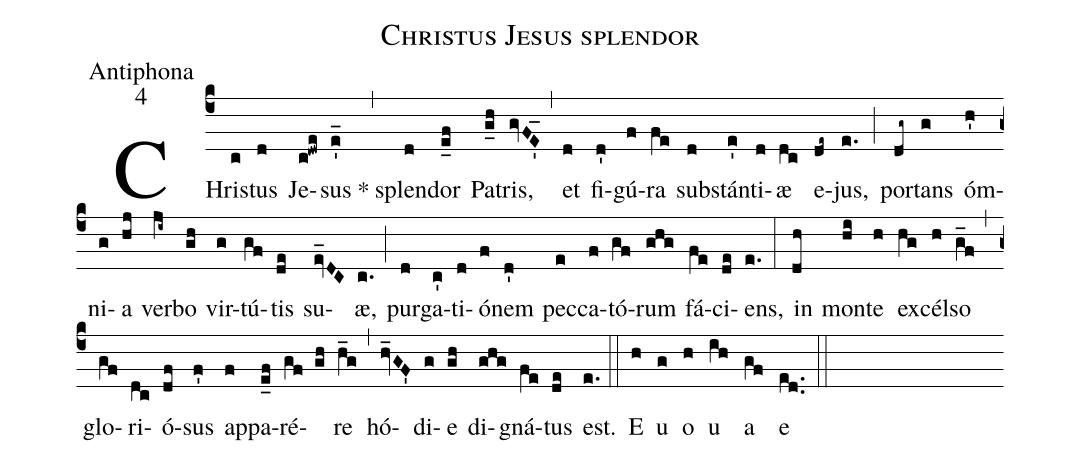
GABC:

name:Christus Jesus splendor;
office-part:Antiphona;
mode:4;
%%
(c4)CHris(c)tus(d) Je(c!dwe)sus(e'_) *(,)splen(d)dor(e_f) Pa(g_h)tris,(gvFE'_) (,)et(d) fi(d')gú(f)ra(fe) sub(d)stán(e')ti(d)æ(dc) e(de~)jus,(e.) (;)por(dg~)tans(g) óm(h')ni(g)a(hj) ver(ji~)bo(gh) vir(g)tú(gf)tis(de) su(ev_DC)æ,(c.) (;)pur(d)ga(c')ti(d)ó(f)nem(d') pec(e)ca(f)tó(gf)rum(ghg) fá(fe)ci(de)ens,(e.) (:)in(dh) mon(hi)te(h) ex(hg)cél(h)so(g_f) (,)glo(gf)ri(dc)ó(df)sus(f') ap(f)pa(e_f)ré(gf gh)re(h_g) (,)hó(hv_GF')di(g)e(gh) di(ghg)gná(fe)tus(de) est.(e.) (::)E(h) u(g) o(h)  u(ih) a(gf) e(ed..) (::)
